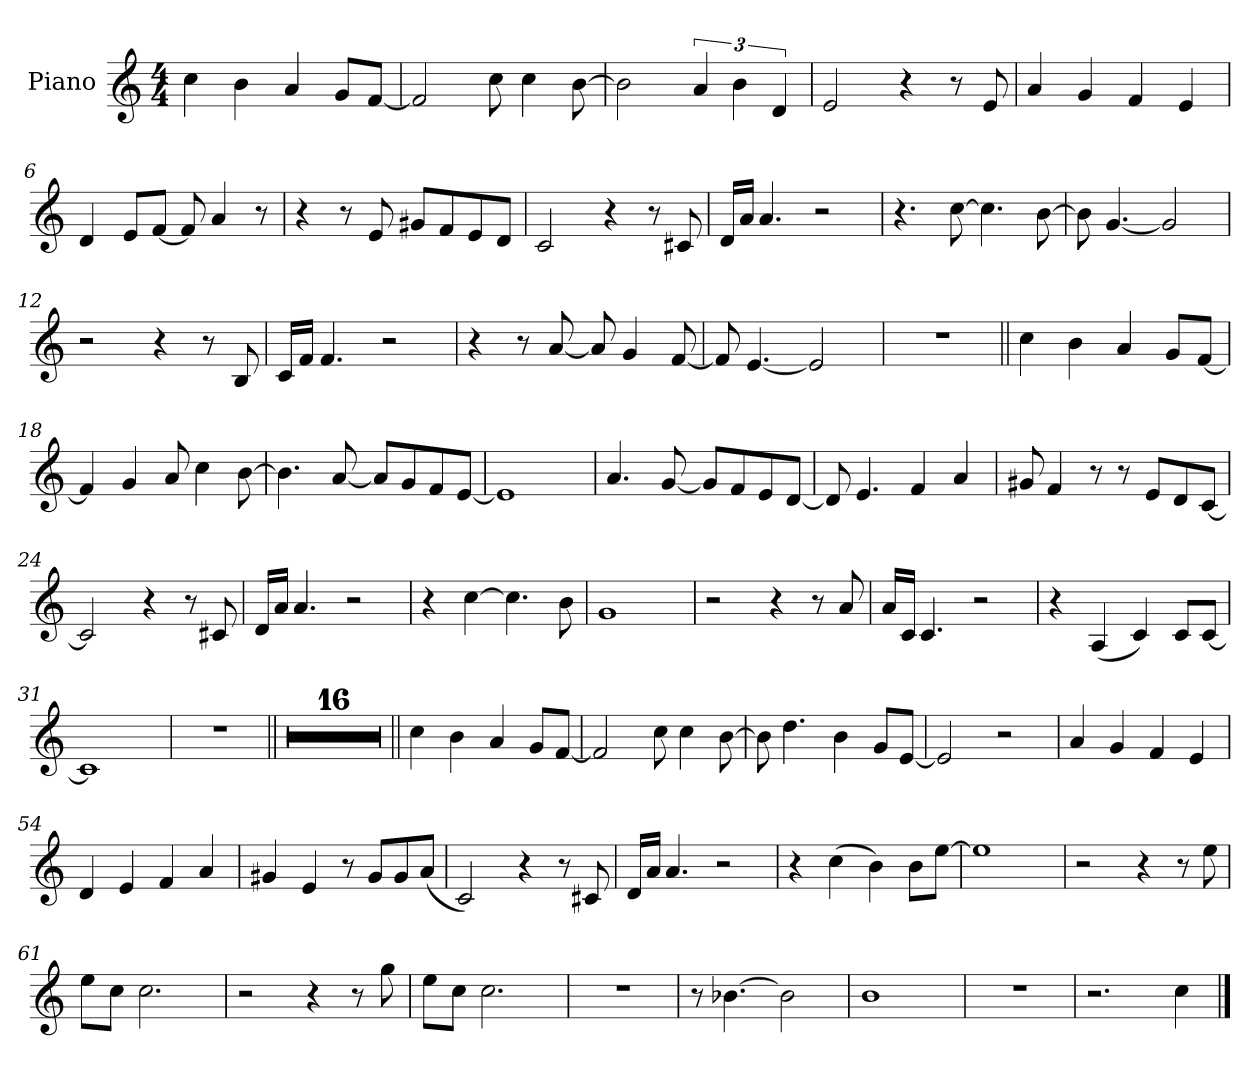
**kern
*part1
*staff1
*I"Piano
*I'Pno.
*clefG2
*k[]
*M4/4
=1
4cc
4b
4a
8gL
[8fJ
=2
2f]
8cc
4cc
[8b
=3
2b]
6a
6b
6d
=4
2e
4r
8r
8e
=5
4a
4g
4f
4e
=6
4d
8eL
[8fJ
8f]
4a
8r
=7
4r
8r
8e
8g#XL
8f
8e
8dJ
=8
2c
4r
8r
8c#X
=9
16dLL
16aJJ
4.a
2r
=10
4.r
[8cc
4.cc]
[8b
=11
8b]
[4.g
2g]
=12
2r
4r
8r
8B
=13
16cLL
16fJJ
4.f
2r
=14
4r
8r
[8a
8a]
4g
[8f
=15
8f]
[4.e
2e]
=16
1r
=17||
4cc
4b
4a
8gL
[8fJ
=18
4f]
4g
8a
4cc
[8b
=19
4.b]
[8a
8aL]
8g
8f
[8eJ
=20
1e]
=21
4.a
[8g
8gL]
8f
8e
[8dJ
=22
8d]
4.e
4f
4a
=23
8g#X
4f
8r
8r
8eL
8d
[8cJ
=24
2c]
4r
8r
8c#X
=25
16dLL
16aJJ
4.a
2r
=26
4r
[4cc
4.cc]
8b
=27
1g
=28
2r
4r
8r
8a
=29
16aLL
16cJJ
4.c
2r
=30
4r
(4A
4c)
8cL
[8cJ
=31
1c]
=32
1r
=33||
1r
=34
1r
=35
1r
=36
1r
=37
1r
=38
1r
=39
1r
=40
1r
=41
1r
=42
1r
=43
1r
=44
1r
=45
1r
=46
1r
=47
1r
=48
1r
=49||
4cc
4b
4a
8gL
[8fJ
=50
2f]
8cc
4cc
[8b
=51
8b]
4.dd
4b
8gL
[8eJ
=52
2e]
2r
=53
4a
4g
4f
4e
=54
4d
4e
4f
4a
=55
4g#X
4e
8r
8g#L
8g#
(8aJ
=56
2c)
4r
8r
8c#X
=57
16dLL
16aJJ
4.a
2r
=58
4r
(4cc
4b)
8bL
[8eeJ
=59
1ee]
=60
2r
4r
8r
8ee
=61
8eeL
8ccJ
2.cc
=62
2r
4r
8r
8gg
=63
8eeL
8ccJ
2.cc
=64
1r
=65
8r
[4.b-X
2b-]
=66
1b
=67
1r
=68
2.r
4cc
==
*-
